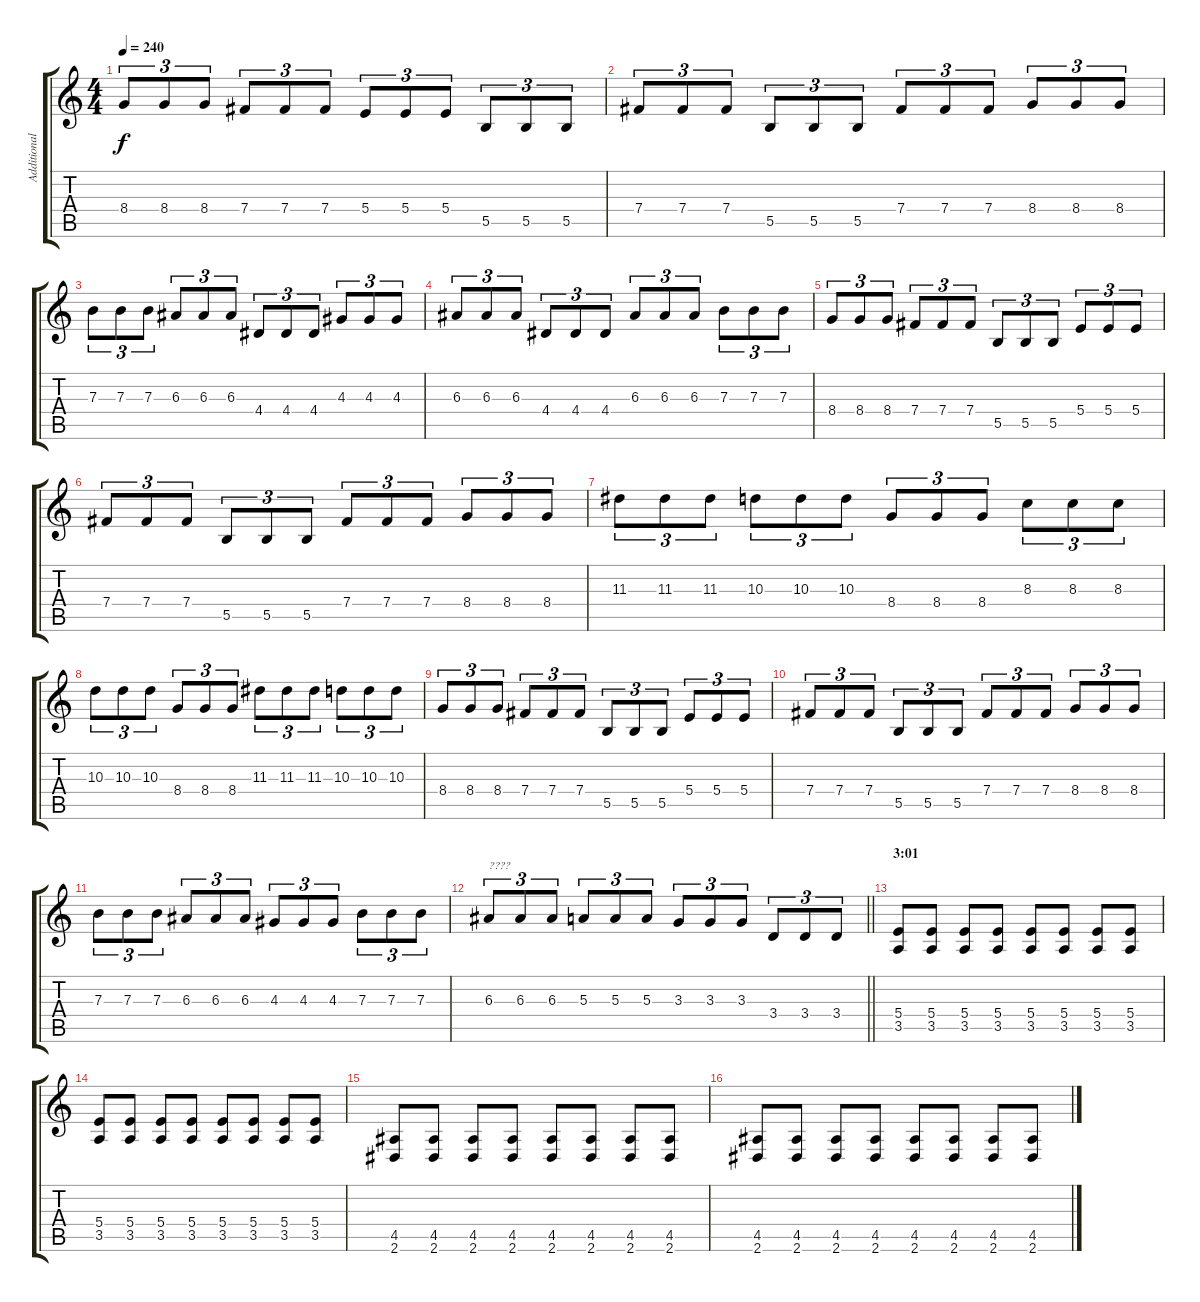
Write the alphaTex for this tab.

\track ("Additional guitar" "Additional") {instrument overdrivenguitar}
\staff {score tabs}
\tuning (Db4 Ab3 E3 B2 Gb2 Db2) {hide}
\ts (4 4)
\tempo 240
\clef g2
\ks c
8.4.8{tu (3 2) dy f} 8.4.8{tu (3 2)} 8.4.8{tu (3 2)} 7.4.8{tu (3 2)} 7.4.8{tu (3 2)} 7.4.8{tu (3 2)} 5.4.8{tu (3 2)} 5.4.8{tu (3 2)} 5.4.8{tu (3 2)} 5.5.8{tu (3 2)} 5.5.8{tu (3 2)} 5.5.8{tu (3 2)} |
7.4.8{tu (3 2)} 7.4.8{tu (3 2)} 7.4.8{tu (3 2)} 5.5.8{tu (3 2)} 5.5.8{tu (3 2)} 5.5.8{tu (3 2)} 7.4.8{tu (3 2)} 7.4.8{tu (3 2)} 7.4.8{tu (3 2)} 8.4.8{tu (3 2)} 8.4.8{tu (3 2)} 8.4.8{tu (3 2)} |
7.3.8{tu (3 2)} 7.3.8{tu (3 2)} 7.3.8{tu (3 2)} 6.3.8{tu (3 2)} 6.3.8{tu (3 2)} 6.3.8{tu (3 2)} 4.4.8{tu (3 2)} 4.4.8{tu (3 2)} 4.4.8{tu (3 2)} 4.3.8{tu (3 2)} 4.3.8{tu (3 2)} 4.3.8{tu (3 2)} |
6.3.8{tu (3 2)} 6.3.8{tu (3 2)} 6.3.8{tu (3 2)} 4.4.8{tu (3 2)} 4.4.8{tu (3 2)} 4.4.8{tu (3 2)} 6.3.8{tu (3 2)} 6.3.8{tu (3 2)} 6.3.8{tu (3 2)} 7.3.8{tu (3 2)} 7.3.8{tu (3 2)} 7.3.8{tu (3 2)} |
8.4.8{tu (3 2)} 8.4.8{tu (3 2)} 8.4.8{tu (3 2)} 7.4.8{tu (3 2)} 7.4.8{tu (3 2)} 7.4.8{tu (3 2)} 5.5.8{tu (3 2)} 5.5.8{tu (3 2)} 5.5.8{tu (3 2)} 5.4.8{tu (3 2)} 5.4.8{tu (3 2)} 5.4.8{tu (3 2)} |
7.4.8{tu (3 2)} 7.4.8{tu (3 2)} 7.4.8{tu (3 2)} 5.5.8{tu (3 2)} 5.5.8{tu (3 2)} 5.5.8{tu (3 2)} 7.4.8{tu (3 2)} 7.4.8{tu (3 2)} 7.4.8{tu (3 2)} 8.4.8{tu (3 2)} 8.4.8{tu (3 2)} 8.4.8{tu (3 2)} |
11.3.8{tu (3 2)} 11.3.8{tu (3 2)} 11.3.8{tu (3 2)} 10.3.8{tu (3 2)} 10.3.8{tu (3 2)} 10.3.8{tu (3 2)} 8.4.8{tu (3 2)} 8.4.8{tu (3 2)} 8.4.8{tu (3 2)} 8.3.8{tu (3 2)} 8.3.8{tu (3 2)} 8.3.8{tu (3 2)} |
10.3.8{tu (3 2)} 10.3.8{tu (3 2)} 10.3.8{tu (3 2)} 8.4.8{tu (3 2)} 8.4.8{tu (3 2)} 8.4.8{tu (3 2)} 11.3.8{tu (3 2)} 11.3.8{tu (3 2)} 11.3.8{tu (3 2)} 10.3.8{tu (3 2)} 10.3.8{tu (3 2)} 10.3.8{tu (3 2)} |
8.4.8{tu (3 2)} 8.4.8{tu (3 2)} 8.4.8{tu (3 2)} 7.4.8{tu (3 2)} 7.4.8{tu (3 2)} 7.4.8{tu (3 2)} 5.5.8{tu (3 2)} 5.5.8{tu (3 2)} 5.5.8{tu (3 2)} 5.4.8{tu (3 2)} 5.4.8{tu (3 2)} 5.4.8{tu (3 2)} |
7.4.8{tu (3 2)} 7.4.8{tu (3 2)} 7.4.8{tu (3 2)} 5.5.8{tu (3 2)} 5.5.8{tu (3 2)} 5.5.8{tu (3 2)} 7.4.8{tu (3 2)} 7.4.8{tu (3 2)} 7.4.8{tu (3 2)} 8.4.8{tu (3 2)} 8.4.8{tu (3 2)} 8.4.8{tu (3 2)} |
7.3.8{tu (3 2) volume 12 instrument overdrivenguitar} 7.3.8{tu (3 2)} 7.3.8{tu (3 2)} 6.3.8{tu (3 2)} 6.3.8{tu (3 2)} 6.3.8{tu (3 2)} 4.3.8{tu (3 2)} 4.3.8{tu (3 2)} 4.3.8{tu (3 2)} 7.3.8{tu (3 2)} 7.3.8{tu (3 2)} 7.3.8{tu (3 2)} |
\barLineRight lightlight
6.3.8{tu (3 2) txt "????"} 6.3.8{tu (3 2)} 6.3.8{tu (3 2)} 5.3.8{tu (3 2)} 5.3.8{tu (3 2)} 5.3.8{tu (3 2)} 3.3.8{tu (3 2)} 3.3.8{tu (3 2)} 3.3.8{tu (3 2)} 3.4.8{tu (3 2)} 3.4.8{tu (3 2)} 3.4.8{tu (3 2)} |
\section ("" "3:01")
(5.4 3.5).8{volume 10 instrument overdrivenguitar} (5.4 3.5).8 (5.4 3.5).8 (5.4 3.5).8 (5.4 3.5).8 (5.4 3.5).8 (5.4 3.5).8 (5.4 3.5).8 |
(5.4 3.5).8 (5.4 3.5).8 (5.4 3.5).8 (5.4 3.5).8 (5.4 3.5).8 (5.4 3.5).8 (5.4 3.5).8 (5.4 3.5).8 |
(4.5 2.6).8 (4.5 2.6).8 (4.5 2.6).8 (4.5 2.6).8 (4.5 2.6).8 (4.5 2.6).8 (4.5 2.6).8 (4.5 2.6).8 |
(4.5 2.6).8 (4.5 2.6).8 (4.5 2.6).8 (4.5 2.6).8 (4.5 2.6).8 (4.5 2.6).8 (4.5 2.6).8 (4.5 2.6).8
